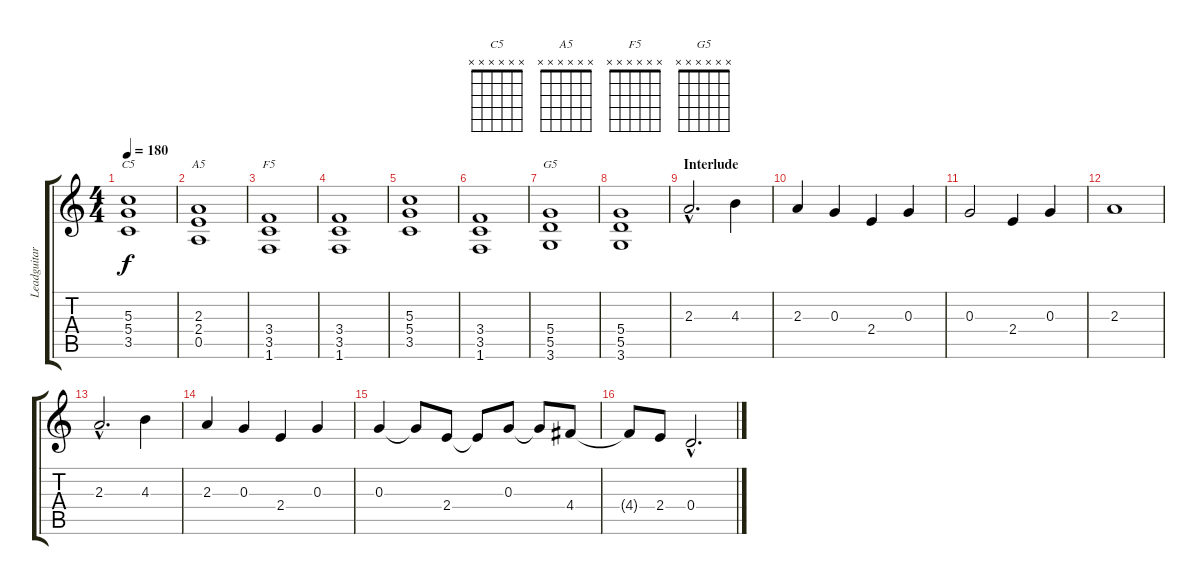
\track ("Leadguitar" "Leadguitar") {instrument distortionguitar}
\staff {score tabs}
\tuning (E4 B3 G3 D3 A2 E2) {hide}
\chord ("C5" x x x x x x) {firstfret 0}
\chord ("A5" x x x x x x) {firstfret 0}
\chord ("F5" x x x x x x) {firstfret 0}
\chord ("G5" x x x x x x) {firstfret 0}
\ts (4 4)
\tempo 180
\clef g2
\ks c
(5.3 5.4 3.5).1{ch "C5" dy f} |
(2.3 2.4 0.5).1{ch "A5"} |
(3.4 3.5 1.6).1{ch "F5"} |
(3.4 3.5 1.6).1 |
(5.3 5.4 3.5).1 |
(3.4 3.5 1.6).1 |
(5.4 5.5 3.6).1{ch "G5"} |
(5.4 5.5 3.6).1 |
\section ("" "Interlude")
2.3{hac}.2{d volume 16} 4.3.4 |
2.3.4 0.3.4 2.4.4 0.3.4 |
0.3.2 2.4.4 0.3.4 |
2.3.1 |
2.3{hac}.2{d} 4.3.4 |
2.3.4 0.3.4 2.4.4 0.3.4 |
0.3.4 0.3{t}.8 2.4.8 2.4{t}.8 0.3.8 0.3{t}.8 4.4.8 |
4.4{t}.8 2.4.8 0.4{hac}.2{d}
